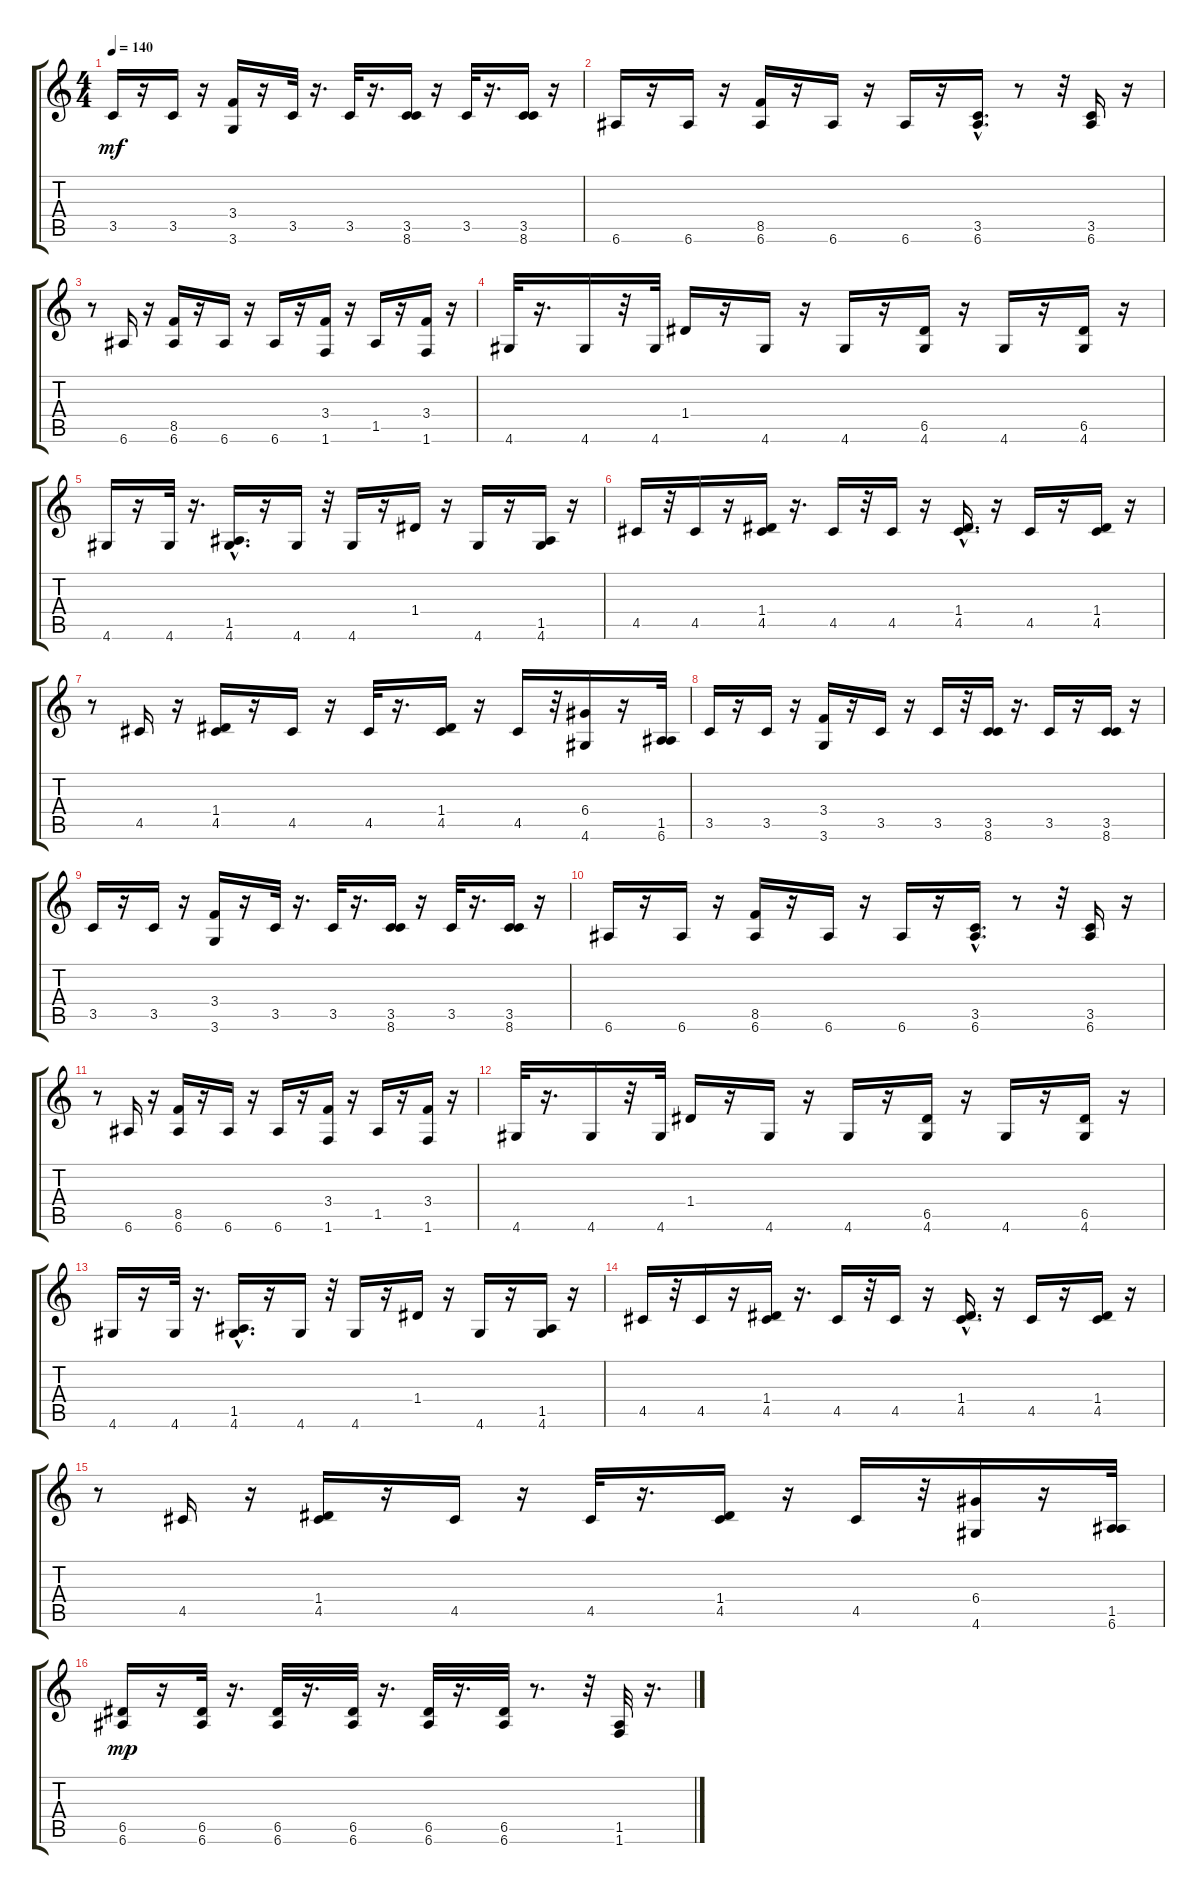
\track "" {instrument overdrivenguitar}
\staff {score tabs}
\tuning (E4 B3 G3 D3 A2 E2) {hide}
\ts (4 4)
\tempo 140
\clef g2
\ks c
3.5.16{dy mf} r.16 3.5.16 r.16 (3.4 3.6).16 r.16 3.5.32 r.16{d} 3.5.32 r.16{d} (3.5 8.6).16 r.16 3.5.32 r.16{d} (3.5 8.6).16 r.16 |
6.6.16 r.16 6.6.16 r.16 (8.5 6.6).16 r.16 6.6.16 r.16 6.6.16 r.16 (3.5 6.6{hac}).16{d} r.8 r.32 (3.5 6.6).16 r.16 |
r.8 6.6.16 r.16 (8.5 6.6).16 r.16 6.6.16 r.16 6.6.16 r.16 (3.4 1.6).16 r.16 1.5.16 r.16 (3.4 1.6).16 r.16 |
4.6.32 r.16{d} 4.6.16 r.32 4.6.32 1.4.16 r.16 4.6.16 r.16 4.6.16 r.16 (6.5 4.6).16 r.16 4.6.16 r.16 (6.5 4.6).16 r.16 |
4.6.16 r.16 4.6.32 r.16{d} (1.5{hac} 4.6{hac}).16{d} r.16 4.6.16 r.32 4.6.16 r.16 1.4.16 r.16 4.6.16 r.16 (1.5 4.6).16 r.16 |
4.5.16 r.32 4.5.16 r.16 (1.4 4.5).16 r.16{d} 4.5.16 r.32 4.5.16 r.16 (1.4{hac} 4.5{hac}).16{d} r.16 4.5.16 r.16 (1.4 4.5).16 r.16 |
r.8 4.5.16 r.16 (1.4 4.5).16 r.16 4.5.16 r.16 4.5.32 r.16{d} (1.4 4.5).16 r.16 4.5.16 r.32 (6.4 4.6).16 r.16 (1.5 6.6).32 |
3.5.16{balance 8} r.16 3.5.16 r.16 (3.4 3.6).16 r.16 3.5.16 r.16 3.5.16 r.32 (3.5 8.6).16 r.16{d} 3.5.16 r.16 (3.5 8.6).16 r.16 |
3.5.16 r.16 3.5.16 r.16 (3.4 3.6).16 r.16 3.5.32 r.16{d} 3.5.32 r.16{d} (3.5 8.6).16 r.16 3.5.32 r.16{d} (3.5 8.6).16 r.16 |
6.6.16 r.16 6.6.16 r.16 (8.5 6.6).16 r.16 6.6.16 r.16 6.6.16 r.16 (3.5 6.6{hac}).16{d} r.8 r.32 (3.5 6.6).16 r.16 |
r.8 6.6.16 r.16 (8.5 6.6).16 r.16 6.6.16 r.16 6.6.16 r.16 (3.4 1.6).16 r.16 1.5.16 r.16 (3.4 1.6).16 r.16 |
4.6.32 r.16{d} 4.6.16 r.32 4.6.32 1.4.16 r.16 4.6.16 r.16 4.6.16 r.16 (6.5 4.6).16 r.16 4.6.16 r.16 (6.5 4.6).16 r.16 |
4.6.16 r.16 4.6.32 r.16{d} (1.5{hac} 4.6{hac}).16{d} r.16 4.6.16 r.32 4.6.16 r.16 1.4.16 r.16 4.6.16 r.16 (1.5 4.6).16 r.16 |
4.5.16 r.32 4.5.16 r.16 (1.4 4.5).16 r.16{d} 4.5.16 r.32 4.5.16 r.16 (1.4{hac} 4.5{hac}).16{d} r.16 4.5.16 r.16 (1.4 4.5).16 r.16 |
r.8 4.5.16 r.16 (1.4 4.5).16 r.16 4.5.16 r.16 4.5.32 r.16{d} (1.4 4.5).16 r.16 4.5.16 r.32 (6.4 4.6).16 r.16 (1.5 6.6).32 |
(6.5 6.6).16{dy mp} r.16 (6.5 6.6).32 r.16{d} (6.5 6.6).32 r.16{d} (6.5 6.6).32 r.16{d} (6.5 6.6).32 r.16{d} (6.5 6.6).32 r.8{d} r.32 (1.5 1.6).32 r.16{d}
